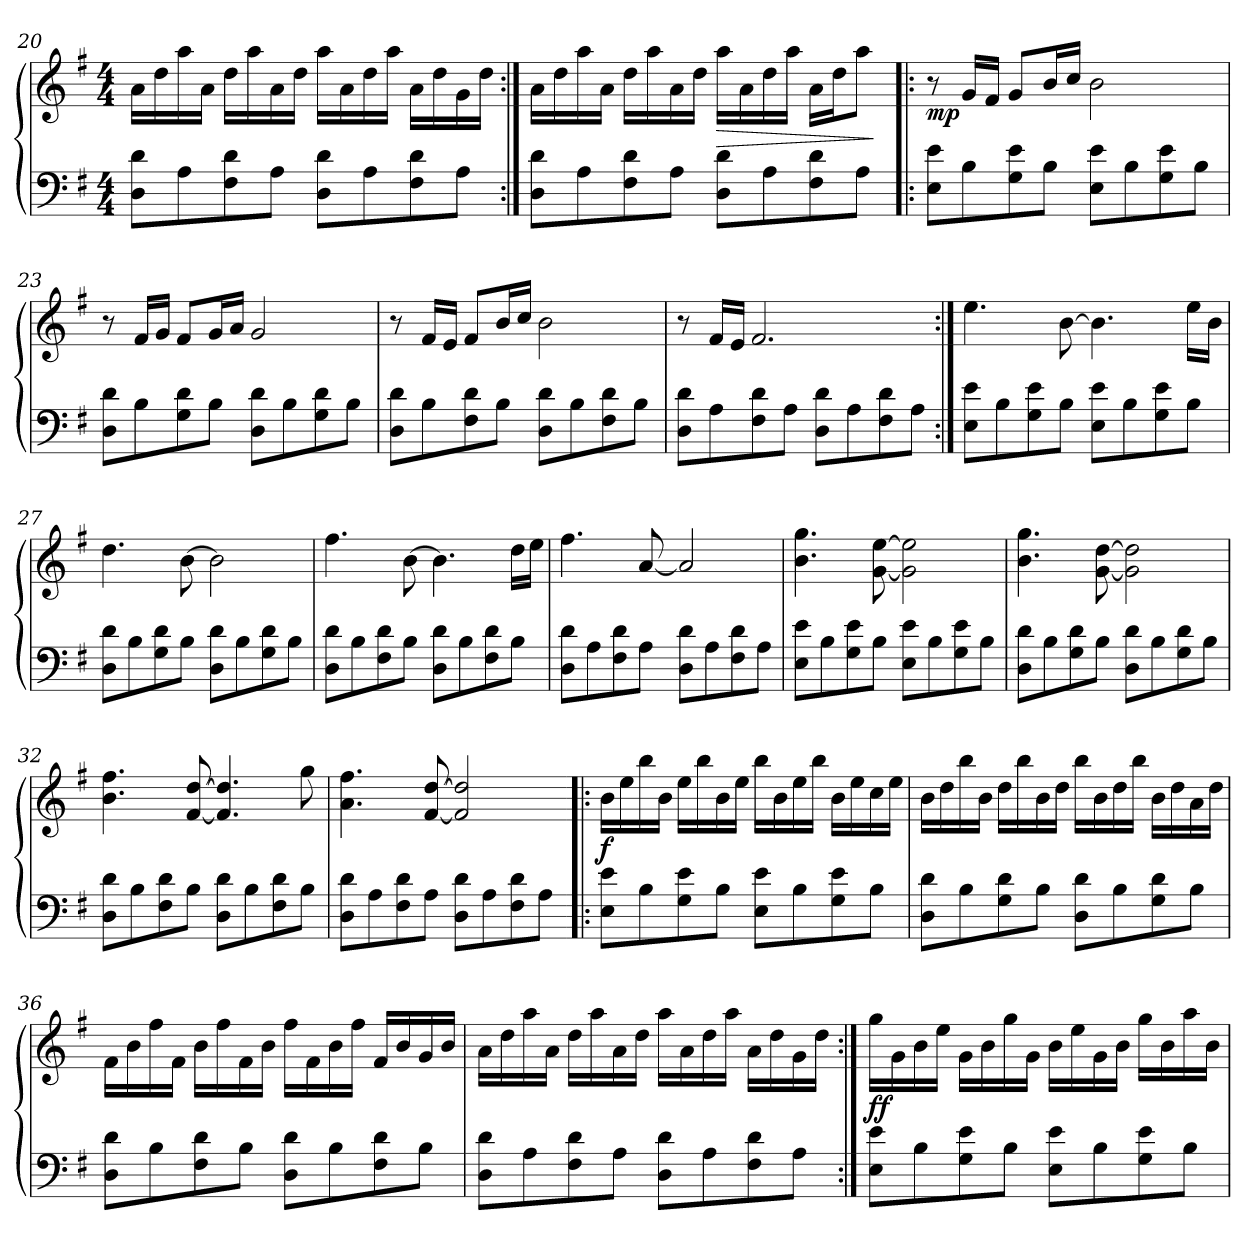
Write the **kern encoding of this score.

**kern	**kern	**dynam
*part1	*part1	*part1
*staff2	*staff1	*staff1/2
*clefF4	*clefG2	*
*k[f#]	*k[f#]	*
*M4/4	*M4/4	*
=20	=20	=20
8D\ 8d\L	16a\LL	.
.	16dd\	.
8A\	16aa\	.
.	16a\JJ	.
8F#\ 8d\	16dd\LL	.
.	16aa\	.
8A\J	16a\	.
.	16dd\JJ	.
8D\ 8d\L	16aa\LL	.
.	16a\	.
8A\	16dd\	.
.	16aa\JJ	.
8F#\ 8d\	16a\LL	.
.	16dd\	.
8A\J	16g\	.
.	16dd\JJ	.
!!LO:LB:g=z
=21:|!	=21:|!	=21:|!
8D\ 8d\L	16a\LL	.
.	16dd\	.
8A\	16aa\	.
.	16a\JJ	.
8F#\ 8d\	16dd\LL	.
.	16aa\	.
8A\J	16a\	.
.	16dd\JJ	.
!	!	!LO:HP:b
8D\ 8d\L	16aa\LL	>
.	16a\	.
8A\	16dd\	.
.	16aa\JJ	.
8F#\ 8d\	16a\LL	.
.	16dd\J	.
8A\J	8aa\J	.
.	.	]
=22!|:	=22!|:	=22!|:
!	!	!LO:DY:b
8E\ 8e\L	8r	mp
8B\	16g/LL	.
.	16f#/JJ	.
8G\ 8e\	8g/L	.
8B\J	16b/L	.
.	16cc/JJ	.
8E\ 8e\L	2b\	.
8B\	.	.
8G\ 8e\	.	.
8B\J	.	.
=23	=23	=23
8D\ 8d\L	8r	.
8B\	16f#/LL	.
.	16g/JJ	.
8G\ 8d\	8f#/L	.
8B\J	16g/L	.
.	16a/JJ	.
8D\ 8d\L	2g/	.
8B\	.	.
8G\ 8d\	.	.
8B\J	.	.
!!LO:LB:g=z
=24	=24	=24
8D\ 8d\L	8r	.
8B\	16f#/LL	.
.	16e/JJ	.
8F#\ 8d\	8f#/L	.
8B\J	16b/L	.
.	16cc/JJ	.
8D\ 8d\L	2b\	.
8B\	.	.
8F#\ 8d\	.	.
8B\J	.	.
=25	=25	=25
8D\ 8d\L	8r	.
8A\	16f#/LL	.
.	16e/JJ	.
8F#\ 8d\	2.f#/	.
8A\J	.	.
8D\ 8d\L	.	.
8A\	.	.
8F#\ 8d\	.	.
8A\J	.	.
!!LO:LB:g=z
=26:|!	=26:|!	=26:|!
8E\ 8e\L	4.ee\	.
8B\	.	.
8G\ 8e\	.	.
8B\J	[8b\	.
8E\ 8e\L	4.b\]	.
8B\	.	.
8G\ 8e\	.	.
8B\J	16ee\LL	.
.	16b\JJ	.
=27	=27	=27
8D\ 8d\L	4.dd\	.
8B\	.	.
8G\ 8d\	.	.
8B\J	[8b\	.
8D\ 8d\L	2b\]	.
8B\	.	.
8G\ 8d\	.	.
8B\J	.	.
=28	=28	=28
8D\ 8d\L	4.ff#\	.
8B\	.	.
8F#\ 8d\	.	.
8B\J	[8b\	.
8D\ 8d\L	4.b\]	.
8B\	.	.
8F#\ 8d\	.	.
8B\J	16dd\LL	.
.	16ee\JJ	.
=29	=29	=29
8D\ 8d\L	4.ff#\	.
8A\	.	.
8F#\ 8d\	.	.
8A\J	[8a/	.
8D\ 8d\L	2a/]	.
8A\	.	.
8F#\ 8d\	.	.
8A\J	.	.
!!LO:LB:g=z
=30	=30	=30
8E\ 8e\L	4.b\ 4.gg\	.
8B\	.	.
8G\ 8e\	.	.
8B\J	[8g\ [8ee\	.
8E\ 8e\L	2g]\ 2ee]\	.
8B\	.	.
8G\ 8e\	.	.
8B\J	.	.
=31	=31	=31
8D\ 8d\L	4.b\ 4.gg\	.
8B\	.	.
8G\ 8d\	.	.
8B\J	[8g\ [8dd\	.
8D\ 8d\L	2g]\ 2dd]\	.
8B\	.	.
8G\ 8d\	.	.
8B\J	.	.
=32	=32	=32
8D\ 8d\L	4.b\ 4.ff#\	.
8B\	.	.
8F#\ 8d\	.	.
8B\J	[8f#/ [8dd/	.
8D\ 8d\L	4.f#]/ 4.dd]/	.
8B\	.	.
8F#\ 8d\	.	.
8B\J	8gg\	.
=33	=33	=33
8D\ 8d\L	4.a\ 4.ff#\	.
8A\	.	.
8F#\ 8d\	.	.
8A\J	[8f#/ [8dd/	.
8D\ 8d\L	2f#]/ 2dd]/	.
8A\	.	.
8F#\ 8d\	.	.
8A\J	.	.
!!LO:LB:g=z
=34!|:	=34!|:	=34!|:
!	!	!LO:DY:a=2
8E\ 8e\L	16b\LL	f
.	16ee\	.
8B\	16bb\	.
.	16b\JJ	.
8G\ 8e\	16ee\LL	.
.	16bb\	.
8B\J	16b\	.
.	16ee\JJ	.
8E\ 8e\L	16bb\LL	.
.	16b\	.
8B\	16ee\	.
.	16bb\JJ	.
8G\ 8e\	16b\LL	.
.	16ee\	.
8B\J	16cc\	.
.	16ee\JJ	.
=35	=35	=35
8D\ 8d\L	16b\LL	.
.	16dd\	.
8B\	16bb\	.
.	16b\JJ	.
8G\ 8d\	16dd\LL	.
.	16bb\	.
8B\J	16b\	.
.	16dd\JJ	.
8D\ 8d\L	16bb\LL	.
.	16b\	.
8B\	16dd\	.
.	16bb\JJ	.
8G\ 8d\	16b\LL	.
.	16dd\	.
8B\J	16a\	.
.	16dd\JJ	.
!!LO:PB:g=z
=36	=36	=36
8D\ 8d\L	16f#\LL	.
.	16b\	.
8B\	16ff#\	.
.	16f#\JJ	.
8F#\ 8d\	16b\LL	.
.	16ff#\	.
8B\J	16f#\	.
.	16b\JJ	.
8D\ 8d\L	16ff#\LL	.
.	16f#\	.
8B\	16b\	.
.	16ff#\JJ	.
8F#\ 8d\	16f#/LL	.
.	16b/	.
8B\J	16g/	.
.	16b/JJ	.
=37	=37	=37
8D\ 8d\L	16a\LL	.
.	16dd\	.
8A\	16aa\	.
.	16a\JJ	.
8F#\ 8d\	16dd\LL	.
.	16aa\	.
8A\J	16a\	.
.	16dd\JJ	.
8D\ 8d\L	16aa\LL	.
.	16a\	.
8A\	16dd\	.
.	16aa\JJ	.
8F#\ 8d\	16a\LL	.
.	16dd\	.
8A\J	16g\	.
.	16dd\JJ	.
!!LO:LB:g=z
=38:|!	=38:|!	=38:|!
!	!	!LO:DY:b
8E\ 8e\L	16gg\LL	ff
.	16g\	.
8B\	16b\	.
.	16ee\JJ	.
8G\ 8e\	16g\LL	.
.	16b\	.
8B\J	16gg\	.
.	16g\JJ	.
8E\ 8e\L	16b\LL	.
.	16ee\	.
8B\	16g\	.
.	16b\JJ	.
8G\ 8e\	16gg\LL	.
.	16b\	.
8B\J	16aa\	.
.	16b\JJ	.
=	=	=
*-	*-	*-
